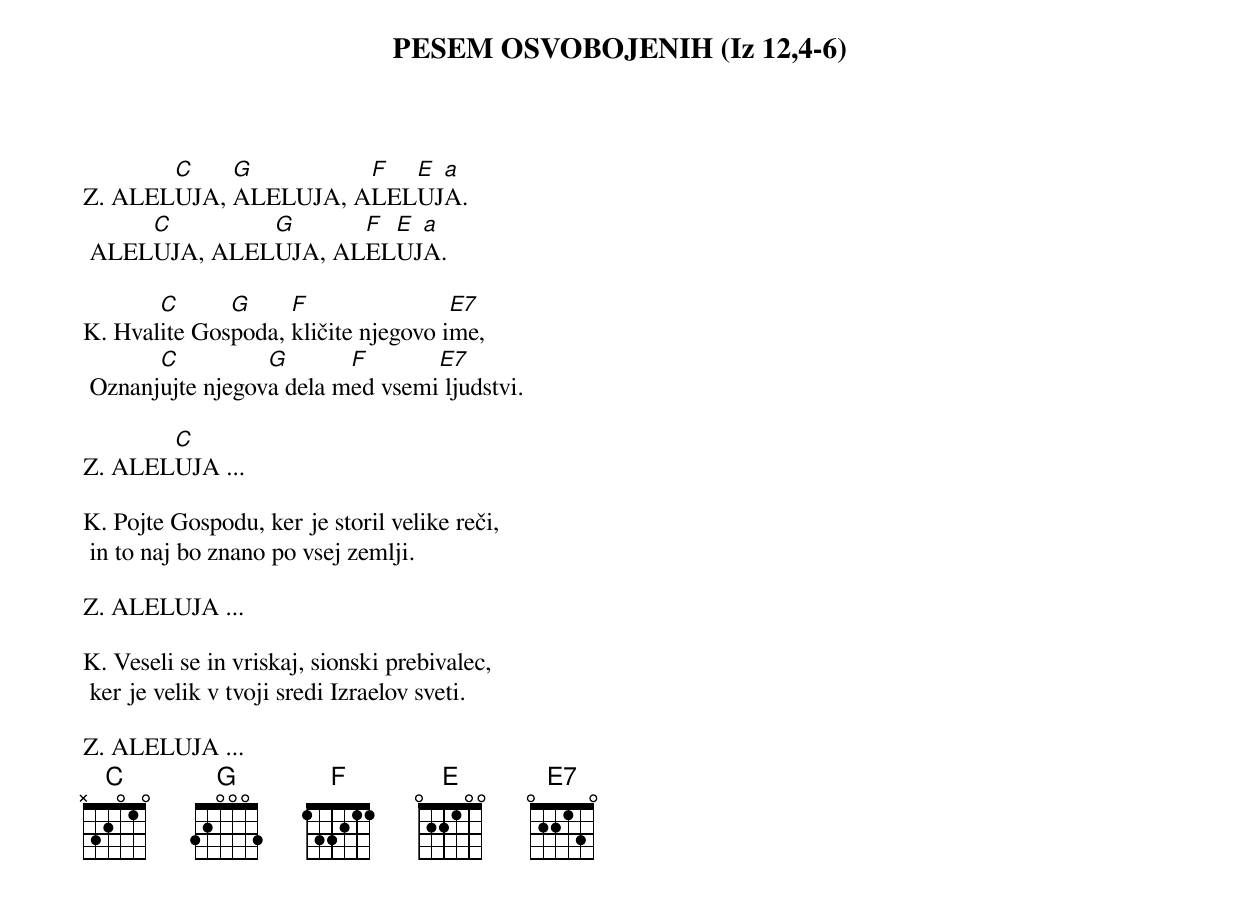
{title: PESEM OSVOBOJENIH (Iz 12,4-6)}

Z.	ALEL[C]UJA, [G]ALELUJA, A[F]LEL[E]UJ[a]A.
	ALEL[C]UJA, ALEL[G]UJA, AL[F]EL[E]UJ[a]A.

K.	Hval[C]ite Gos[G]poda, [F]kličite njegovo i[E7]me,
	Oznanj[C]ujte njegov[G]a dela m[F]ed vsemi[E7] ljudstvi.

Z.	ALEL[C]UJA ...

K.	Pojte Gospodu, ker je storil velike reči,
	in to naj bo znano po vsej zemlji.

Z.	ALELUJA ...

K.	Veseli se in vriskaj, sionski prebivalec,
	ker je velik v tvoji sredi Izraelov sveti.

Z.	ALELUJA ...
